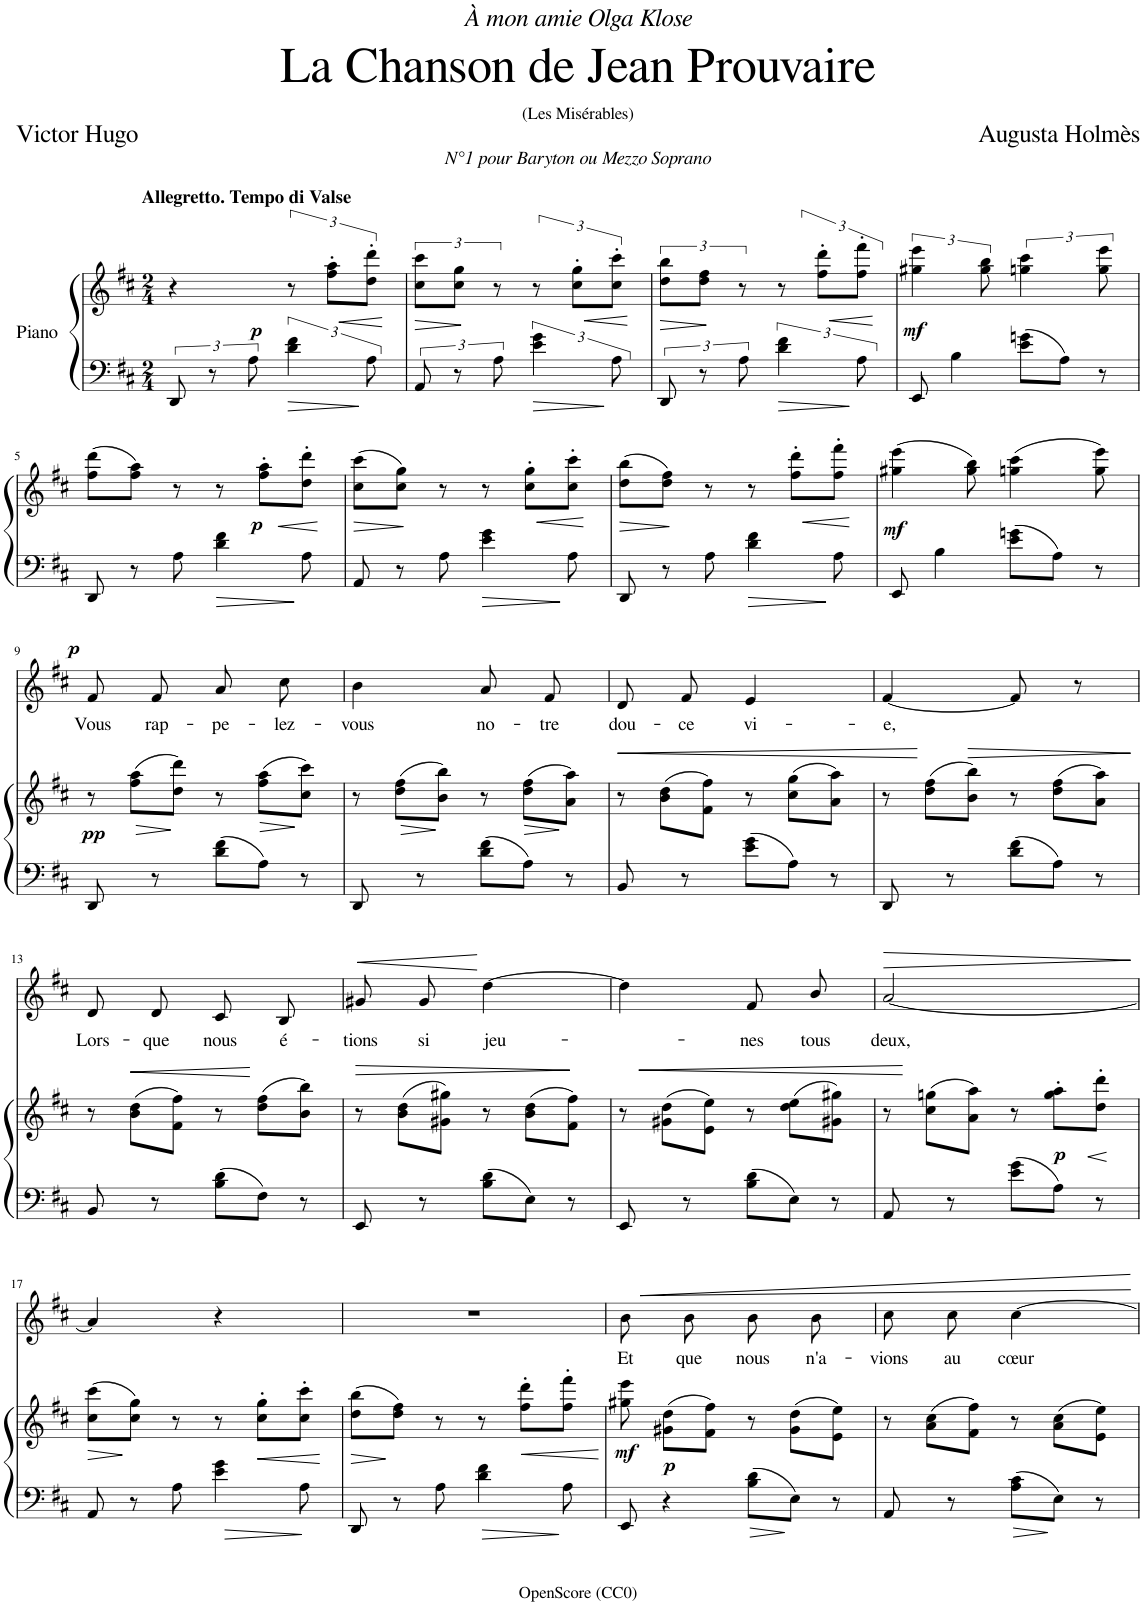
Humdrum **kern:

**kern	**kern	**dynam	**kern	**text	**dynam
*part2	*part2	*part2	*part1	*part1	*part1
*staff3	*staff2	*staff2/3	*staff1	*staff1	*staff1
*I"Piano	*	*	*I"Voice	*	*
*I'Pno	*	*	*	*	*
*clefF4	*clefG2	*	*clefG2	*	*
*k[f#c#]	*k[f#c#]	*	*k[f#c#]	*	*
*M2/4	*M2/4	*	*M2/4	*	*
=1	=1	=1	=1	=1	=1
!	!	!	!LO:TX:a:B:t=Allegretto. Tempo di Valse	!	!
12DD/	4r	.	2r	.	.
12r	.	.	.	.	.
12A\	.	.	.	.	.
!	!	!LO:DY:b	!	!	!
6d\ 6f#\	12r	p	.	.	.
!	!	!LO:HP:b	!	!	!
.	12ff#\' 12aa\'L	<	.	.	.
12A\	12dd\' 12ddd\'J	[	.	.	.
=2	=2	=2	=2	=2	=2
!	!	!LO:HP:b	!	!	!
12AA/	12cc#\ 12ccc#\L	>	2r	.	.
12r	12cc#\ 12gg\J	]	.	.	.
12A\	12r	.	.	.	.
6e\ 6g\	12r	.	.	.	.
!	!	!LO:HP:b	!	!	!
.	12cc#\' 12gg\'L	<	.	.	.
12A\	12cc#\' 12ccc#\'J	[	.	.	.
=3	=3	=3	=3	=3	=3
!	!	!LO:HP:b	!	!	!
12DD/	12dd\ 12bb\L	>	2r	.	.
12r	12dd\ 12ff#\J	]	.	.	.
12A\	12r	.	.	.	.
6d\ 6f#\	12r	.	.	.	.
!	!	!LO:HP:b	!	!	!
.	12ff#\' 12ddd\'L	<	.	.	.
12A\	12ff#\' 12fff#\'J	[	.	.	.
=4	=4	=4	=4	=4	=4
!	!	!LO:DY:b	!	!	!
12EE/	6gg#X\ 6eee\	mf	2r	.	.
6B\	.	.	.	.	.
.	12gg#\ 12bb\	.	.	.	.
12e\ 12gn\L	6ggn\ 6ccc#\	.	.	.	.
12A\J	.	.	.	.	.
12r	12gg\ 12eee\	.	.	.	.
!!LO:LB:g=z
=5	=5	=5	=5	=5	=5
12DD/	(12ff#\ 12ddd\L	.	2r	.	.
12r	12ff#\ 12aa\J)	.	.	.	.
12A\	12r	.	.	.	.
6d\ 6f#\	12r	.	.	.	.
!	!	!LO:HP:b	!	!	!
!	!	!LO:DY:n=1:b	!	!	!
.	12ff#\' 12aa\'L	< p	.	.	.
12A\	12dd\' 12ddd\'J	[	.	.	.
=6	=6	=6	=6	=6	=6
!	!	!LO:HP:b	!	!	!
12AA/	(12cc#\ 12ccc#\L	>	2r	.	.
12r	12cc#\ 12gg\J)	]	.	.	.
12A\	12r	.	.	.	.
6e\ 6g\	12r	.	.	.	.
!	!	!LO:HP:b	!	!	!
.	12cc#\' 12gg\'L	<	.	.	.
12A\	12cc#\' 12ccc#\'J	[	.	.	.
=7	=7	=7	=7	=7	=7
!	!	!LO:HP:b	!	!	!
12DD/	(12dd\ 12bb\L	>	2r	.	.
12r	12dd\ 12ff#\J)	]	.	.	.
12A\	12r	.	.	.	.
6d\ 6f#\	12r	.	.	.	.
!	!	!LO:HP:b	!	!	!
.	12ff#\' 12ddd\'L	<	.	.	.
12A\	12ff#\' 12fff#\'J	[	.	.	.
=8	=8	=8	=8	=8	=8
!	!	!LO:DY:b	!	!	!
12EE/	(6gg#X\ 6eee\	mf	2r	.	.
6B\	.	.	.	.	.
.	12gg#\ 12bb\)	.	.	.	.
12e\ 12gn\L	(6ggn\ 6ccc#\	.	.	.	.
12A\J	.	.	.	.	.
12r	12gg\ 12eee\)	.	.	.	.
!!LO:LB:g=z
=9	=9	=9	=9	=9	=9
!	!	!LO:DY:b	!	!LO:LY:b	!LO:DY:a
8DD/	12r	pp	8f#/L	Vous	p
!	!	!LO:HP:b	!	!	!
.	(12ff#\ 12aa\L	>	.	.	.
!	!	!	!	!LO:LY:b	!
8r	.	.	8f#/J	rap-	.
.	12dd\ 12ddd\J)	]	.	.	.
!	!	!	!	!LO:LY:b	!
12d\ 12f#\L	12r	.	8a\L	-pe-	.
!	!	!LO:HP:b	!	!	!
12A\J	(12ff#\ 12aa\L	>	.	.	.
!	!	!	!	!LO:LY:b	!
.	.	.	8cc#\J	-lez-	.
12r	12cc#\ 12ccc#\J)	]	.	.	.
=10	=10	=10	=10	=10	=10
!	!	!	!	!LO:LY:b	!
8DD/	12r	.	4b\	-vous	.
!	!	!LO:HP:b	!	!	!
.	(12dd\ 12ff#\L	>	.	.	.
8r	.	.	.	.	.
.	12b\ 12bb\J)	]	.	.	.
!	!	!	!	!LO:LY:b	!
12d\ 12f#\L	12r	.	8a/L	no-	.
!	!	!LO:HP:b	!	!	!
12A\J	(12dd\ 12ff#\L	>	.	.	.
!	!	!	!	!LO:LY:b	!
.	.	.	8f#/J	-tre	.
12r	12a\ 12aa\J)	]	.	.	.
=11	=11	=11	=11	=11	=11
!	!	!LO:HP:b	!	!LO:LY:b	!
8BB/	12r	<	8d/L	dou-	.
.	(12b\ 12dd\L	.	.	.	.
!	!	!	!	!LO:LY:b	!
8r	.	.	8f#/J	-ce	.
.	12f#\ 12ff#\J)	.	.	.	.
!	!	!	!	!LO:LY:b	!
12e\ 12g\L	12r	.	4e/	vi-	.
12A\J	(12cc#\ 12gg\L	.	.	.	.
12r	12a\ 12aa\J)	.	.	.	.
=12	=12	=12	=12	=12	=12
!	!	!	!	!LO:LY:b	!
8DD/	12r	.	[4f#/	-e,	.
.	(12dd\ 12ff#\L	[	.	.	.
8r	.	.	.	.	.
!	!	!LO:HP:b	!	!	!
.	12b\ 12bb\J)	>	.	.	.
12d\ 12f#\L	12r	.	8f#/]	.	.
12A\J	(12dd\ 12ff#\L	.	.	.	.
.	.	.	8r	.	.
12r	12a\ 12aa\J)	.	.	.	.
.	.	]	.	.	.
!!LO:LB:g=z
=13	=13	=13	=13	=13	=13
!	!	!	!	!LO:LY:b	!
8BB/	12r	.	8d/L	Lors-	.
!	!	!LO:HP:b	!	!	!
.	(12b\ 12dd\L	<	.	.	.
!	!	!	!	!LO:LY:b	!
8r	.	.	8d/J	-que	.
.	12f#\ 12ff#\J)	.	.	.	.
!	!	!	!	!LO:LY:b	!
12B\ 12d\L	12r	.	8c#/L	nous	.
12F#\J	(12dd\ 12ff#\L	[	.	.	.
!	!	!	!	!LO:LY:b	!
.	.	.	8B/J	é-	.
12r	12b\ 12bb\J)	.	.	.	.
=14	=14	=14	=14	=14	=14
!	!	!LO:HP:b	!	!LO:LY:b	!LO:HP:b
8EE/	12r	>	8g#X/L	-tions	<
.	(12b\ 12dd\L	.	.	.	.
!	!	!	!	!LO:LY:b	!
8r	.	.	8g#/J	si	.
.	12g#X\ 12gg#X\J)	.	.	.	.
!	!	!	!	!LO:LY:b	!
12B\ 12d\L	12r	.	[4dd\	jeu-	[
12E\J	(12b\ 12dd\L	.	.	.	.
12r	12f#\ 12ff#\J)	]	.	.	.
=15	=15	=15	=15	=15	=15
!	!	!LO:HP:b	!	!	!
8EE/	12r	<	4dd\]	.	.
.	(12g#X\ 12dd\L	.	.	.	.
8r	.	.	.	.	.
.	12e\ 12ee\J)	.	.	.	.
!	!	!	!	!LO:LY:b	!
12B\ 12d\L	12r	.	8f#/L	-nes	.
12E\J	(12dd\ 12ee\L	.	.	.	.
!	!	!	!	!LO:LY:b	!
.	.	.	8b/J	tous	.
12r	12g#X\ 12gg#X\J)	.	.	.	.
=16	=16	=16	=16	=16	=16
!	!	!	!	!LO:LY:b	!LO:HP:b
8AA/	12r	.	[2a/	deux,	>
.	(12cc#\ 12ggn\L	[	.	.	.
8r	.	.	.	.	.
.	12a\ 12aa\J)	.	.	.	.
12e\ 12g\L	12r	.	.	.	.
!	!	!LO:HP:b	!	!	!
!	!	!LO:DY:n=1:b	!	!	!
12A\J	12gg\' 12aa\'L	< p	.	.	.
12r	12dd\' 12ddd\'J	[	.	.	.
.	.	.	.	.	]
!!LO:LB:g=z
=17	=17	=17	=17	=17	=17
!	!	!LO:HP:b	!	!	!
12AA/	(12cc#\ 12ccc#\L	>	4a/]	.	.
12r	12cc#\ 12gg\J)	]	.	.	.
12A\	12r	.	.	.	.
6e\ 6g\	12r	.	4r	.	.
!	!	!LO:HP:b	!	!	!
.	12cc#\' 12gg\'L	<	.	.	.
12A\	12cc#\' 12ccc#\'J	.	.	.	.
.	.	[	.	.	.
=18	=18	=18	=18	=18	=18
!	!	!LO:HP:b	!	!	!
12DD/	(12dd\ 12bb\L	>	2r	.	.
12r	12dd\ 12ff#\J)	]	.	.	.
12A\	12r	.	.	.	.
6d\ 6f#\	12r	.	.	.	.
!	!	!LO:HP:b	!	!	!
.	12ff#\' 12ddd\'L	<	.	.	.
12A\	12ff#\' 12fff#\'J	.	.	.	.
.	.	[	.	.	.
=19	=19	=19	=19	=19	=19
!	!	!LO:DY:b	!	!LO:LY:b	!LO:HP:b
12EE/	12gg#X\ 12eee\	mf	8b\L	Et	<
!	!	!LO:DY:b	!	!	!
6r	(12g#X\ 12dd\L	p	.	.	.
!	!	!	!	!LO:LY:b	!
.	.	.	8b\J	que	.
.	12f#\ 12ff#\J)	.	.	.	.
!	!	!	!	!LO:LY:b	!
12B\ 12d\L	12r	.	8b\L	nous	.
12E\J	(12g#\ 12dd\L	.	.	.	.
!	!	!	!	!LO:LY:b	!
.	.	.	8b\J	n'a-	.
12r	12e\ 12ee\J)	.	.	.	.
=20	=20	=20	=20	=20	=20
!	!	!	!	!LO:LY:b	!
8AA/	12r	.	8cc#\L	-vions	.
.	(12a\ 12cc#\L	.	.	.	.
!	!	!	!	!LO:LY:b	!
8r	.	.	8cc#\J	au	.
.	12f#\ 12ff#\J)	.	.	.	.
!	!	!	!	!LO:LY:b	!
12A\ 12c#\L	12r	.	[4cc#\	cœur	.
12E\J	(12a\ 12cc#\L	.	.	.	.
12r	12e\ 12ee\J)	.	.	.	.
.	.	.	.	.	[
=	=	=	=	=	=
*-	*-	*-	*-	*-	*-
